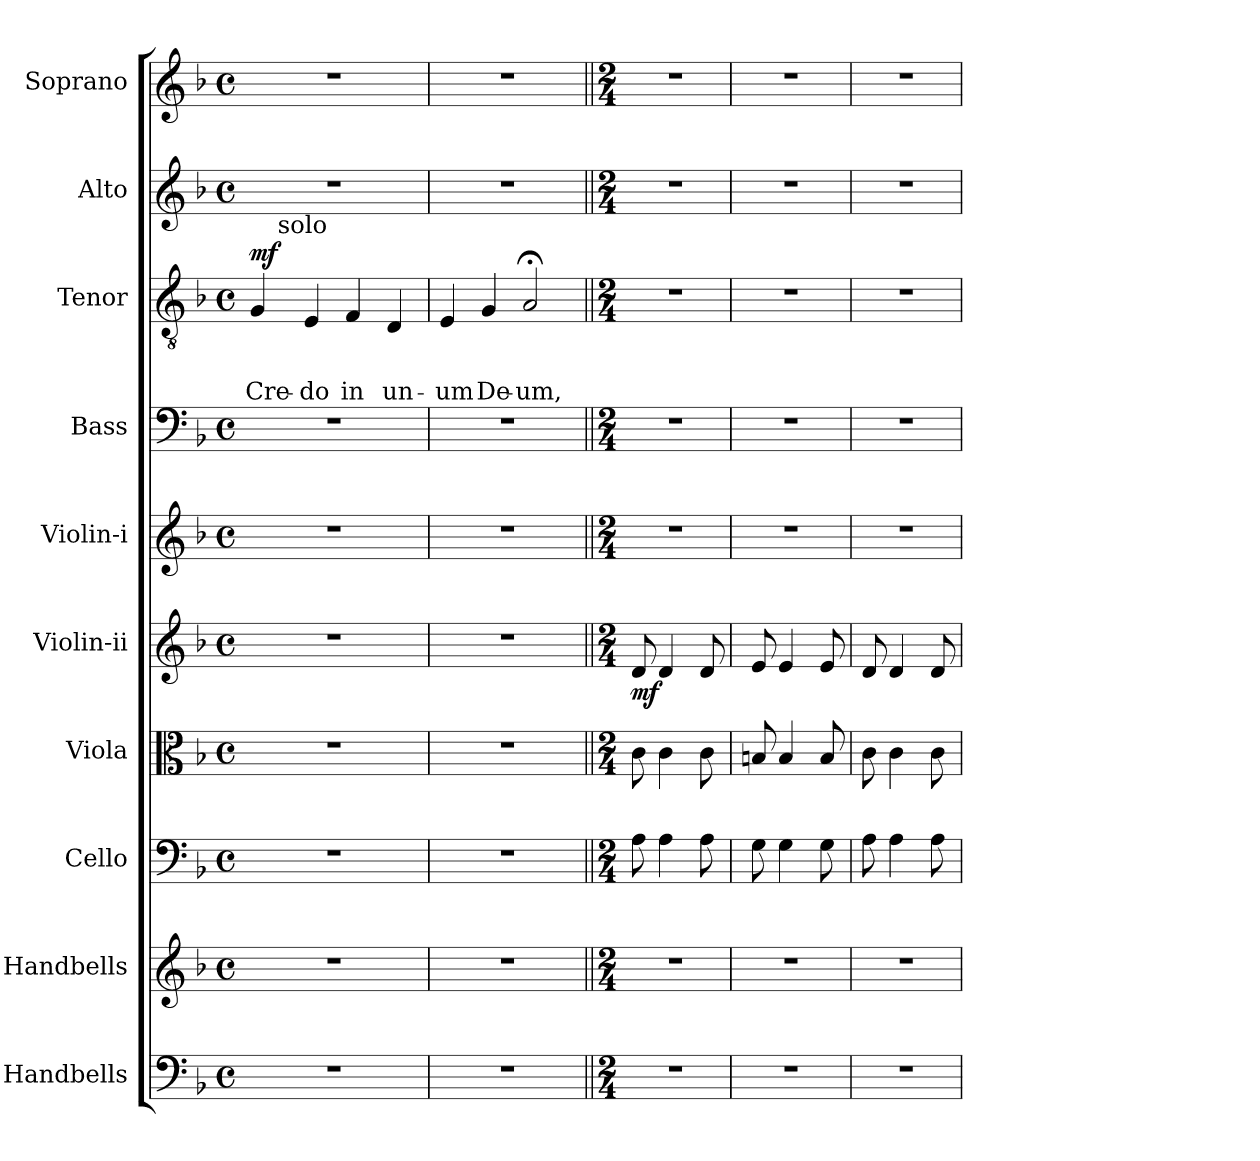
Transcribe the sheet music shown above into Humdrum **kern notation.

**kern	**kern	**kern	**dynam	**kern	**kern	**dynam	**kern	**kern	**kern	**text	**text	**text	**dynam	**kern	**kern
*part10	*part9	*part8	*part8	*part7	*part6	*part6	*part5	*part4	*part3	*part3	*part3	*part3	*part3	*part2	*part1
*staff10	*staff9	*staff8	*staff8	*staff7	*staff6	*staff6	*staff5	*staff4	*staff3	*staff3	*staff3	*staff3	*staff3	*staff2	*staff1
*I"Handbells	*I"Handbells	*I"Cello	*	*I"Viola	*I"Violin-ii	*	*I"Violin-i	*I"Bass	*I"Tenor	*	*	*	*	*I"Alto	*I"Soprano
*	*	*	*	*I'Vla.	*I'Vln.-ii	*	*I'Vln.-i	*I'B	*I'T	*	*	*	*	*I'A	*I'S
*clefF4	*clefG2	*clefF4	*	*clefC3	*clefG2	*	*clefG2	*clefF4	*clefGv2	*	*	*	*	*clefG2	*clefG2
*k[b-]	*k[b-]	*k[b-]	*	*k[b-]	*k[b-]	*	*k[b-]	*k[b-]	*k[b-]	*	*	*	*	*k[b-]	*k[b-]
*F:	*F:	*F:	*	*F:	*F:	*	*F:	*F:	*F:	*	*	*	*	*F:	*F:
*M4/4	*M4/4	*M4/4	*	*M4/4	*M4/4	*	*M4/4	*M4/4	*M4/4	*	*	*	*	*M4/4	*M4/4
*met(c)	*met(c)	*met(c)	*	*met(c)	*met(c)	*	*met(c)	*met(c)	*met(c)	*	*	*	*	*met(c)	*met(c)
=1	=1	=1	=1	=1	=1	=1	=1	=1	=1	=1	=1	=1	=1	=1	=1
!	!	!	!	!	!	!	!	!	!	!	!	!LO:LY:b	!LO:DY:a	!	!
*	*	*	*	*	*	*	*	*	*^	*	*	*	*	*	*
1r	1r	1r	.	1r	1r	.	1r	1r	4G/	8ryy	.	.	Cre-	mf	1r	1r
!	!	!	!	!	!	!	!	!	!	!LO:TX:a:t=solo	!	!	!	!	!	!
.	.	.	.	.	.	.	.	.	.	2..ryy	.	.	.	.	.	.
!	!	!	!	!	!	!	!	!	!	!	!	!	!LO:LY:b:rj	!	!	!
.	.	.	.	.	.	.	.	.	4E/	.	.	.	-do	.	.	.
!	!	!	!	!	!	!	!	!	!	!	!	!	!LO:LY:b	!	!	!
.	.	.	.	.	.	.	.	.	4F/	.	.	.	in	.	.	.
!	!	!	!	!	!	!	!	!	!	!	!	!	!LO:LY:b	!	!	!
.	.	.	.	.	.	.	.	.	4D/	.	.	.	un-	.	.	.
=2	=2	=2	=2	=2	=2	=2	=2	=2	=2	=2	=2	=2	=2	=2	=2	=2
!	!	!	!	!	!	!	!	!	!	!	!	!	!LO:LY:b	!	!	!
*	*	*	*	*	*	*	*	*	*v	*v	*	*	*	*	*	*
1r	1r	1r	.	1r	1r	.	1r	1r	4E/	.	.	-um	.	1r	1r
!	!	!	!	!	!	!	!	!	!	!	!	!LO:LY:b	!	!	!
.	.	.	.	.	.	.	.	.	4G/	.	.	De-	.	.	.
!	!	!	!	!	!	!	!	!	!	!	!	!LO:LY:b	!	!	!
.	.	.	.	.	.	.	.	.	2A;/	.	.	-um,	.	.	.
=3||	=3||	=3||	=3||	=3||	=3||	=3||	=3||	=3||	=3||	=3||	=3||	=3||	=3||	=3||	=3||
*M2/4	*M2/4	*M2/4	*	*M2/4	*M2/4	*	*M2/4	*M2/4	*M2/4	*	*	*	*	*M2/4	*M2/4
!LO:N:vis=1	!LO:N:vis=1	!	!LO:DY:a	!	!	!	!LO:N:vis=1	!LO:N:vis=1	!LO:N:vis=1	!	!	!	!	!LO:N:vis=1	!LO:N:vis=1
!	!	!	!LO:DY:n=1:b	!	!	!LO:DY:b	!	!	!	!	!	!	!	!	!
2r	2r	8A\	mf mf	8c\	8d/	mf	2r	2r	2r	.	.	.	.	2r	2r
.	.	4A\	.	4c\	4d/	.	.	.	.	.	.	.	.	.	.
.	.	8A\	.	8c\	8d/	.	.	.	.	.	.	.	.	.	.
=4	=4	=4	=4	=4	=4	=4	=4	=4	=4	=4	=4	=4	=4	=4	=4
!LO:N:vis=1	!LO:N:vis=1	!	!	!	!	!	!LO:N:vis=1	!LO:N:vis=1	!LO:N:vis=1	!	!	!	!	!LO:N:vis=1	!LO:N:vis=1
2r	2r	8G\	.	8Bn/	8e/	.	2r	2r	2r	.	.	.	.	2r	2r
.	.	4G\	.	4B/	4e/	.	.	.	.	.	.	.	.	.	.
.	.	8G\	.	8B/	8e/	.	.	.	.	.	.	.	.	.	.
=5	=5	=5	=5	=5	=5	=5	=5	=5	=5	=5	=5	=5	=5	=5	=5
!LO:N:vis=1	!LO:N:vis=1	!	!	!	!	!	!LO:N:vis=1	!LO:N:vis=1	!LO:N:vis=1	!	!	!	!	!LO:N:vis=1	!LO:N:vis=1
2r	2r	8A\	.	8c\	8d/	.	2r	2r	2r	.	.	.	.	2r	2r
.	.	4A\	.	4c\	4d/	.	.	.	.	.	.	.	.	.	.
.	.	8A\	.	8c\	8d/	.	.	.	.	.	.	.	.	.	.
=	=	=	=	=	=	=	=	=	=	=	=	=	=	=	=
*-	*-	*-	*-	*-	*-	*-	*-	*-	*-	*-	*-	*-	*-	*-	*-
